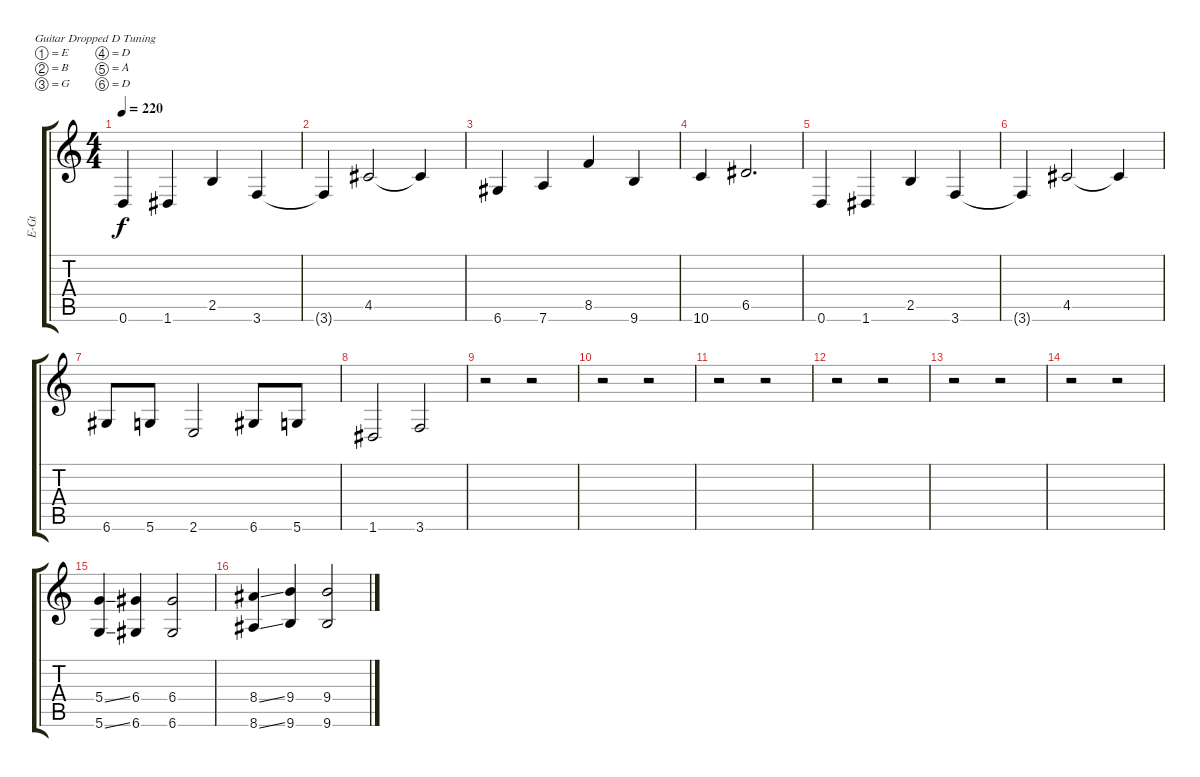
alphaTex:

\bracketExtendMode groupsimilarinstruments
\otherSystemsTrackNameOrientation horizontal
\track ("Guitar 1" "E-Gt") {instrument distortionguitar}
\staff {score tabs}
\tuning (E4 B3 G3 D3 A2 D2)
\ts (4 4)
\tempo 220
\clef g2
\ks c
0.6.4{dy f beam Up} 1.6{acc #}.4{beam Up} 2.5.4{beam Up} 3.6.4{beam Up} |
3.6{t}.4{beam Up} 4.5{acc #}.2{beam Up} 4.5{t acc #}.4{beam Up} |
6.6{acc #}.4{beam Up} 7.6.4{beam Up} 8.5.4{beam Up} 9.6.4{beam Up} |
10.6.4{beam Up} 6.5{acc #}.2{d beam Up} |
0.6.4{beam Up} 1.6{acc #}.4{beam Up} 2.5.4{beam Up} 3.6.4{beam Up} |
3.6{t}.4{beam Up} 4.5{acc #}.2{beam Up} 4.5{t acc #}.4{beam Up} |
6.6{acc #}.8{beam Up} 5.6.8{beam Up} 2.6.2{beam Up} 6.6{acc #}.8{beam Up} 5.6.8{beam Up} |
1.6{acc #}.2{beam Up} 3.6.2{beam Up} |
r.2{beam Down} r.2{beam Down} |
r.2{beam Down} r.2{beam Down} |
r.2{beam Down} r.2{beam Down} |
r.2{beam Down} r.2{beam Down} |
r.2{beam Down} r.2{beam Down} |
r.2{beam Down} r.2{beam Down} |
(5.4{ss} 5.6{ss}).4{beam Up} (6.4{acc #} 6.6{acc #}).4{beam Up} (6.4{acc #} 6.6{acc #}).2{beam Up} |
(8.4{ss acc #} 8.6{ss acc #}).4{beam Up} (9.4 9.6).4{beam Up} (9.4 9.6).2{beam Up}
